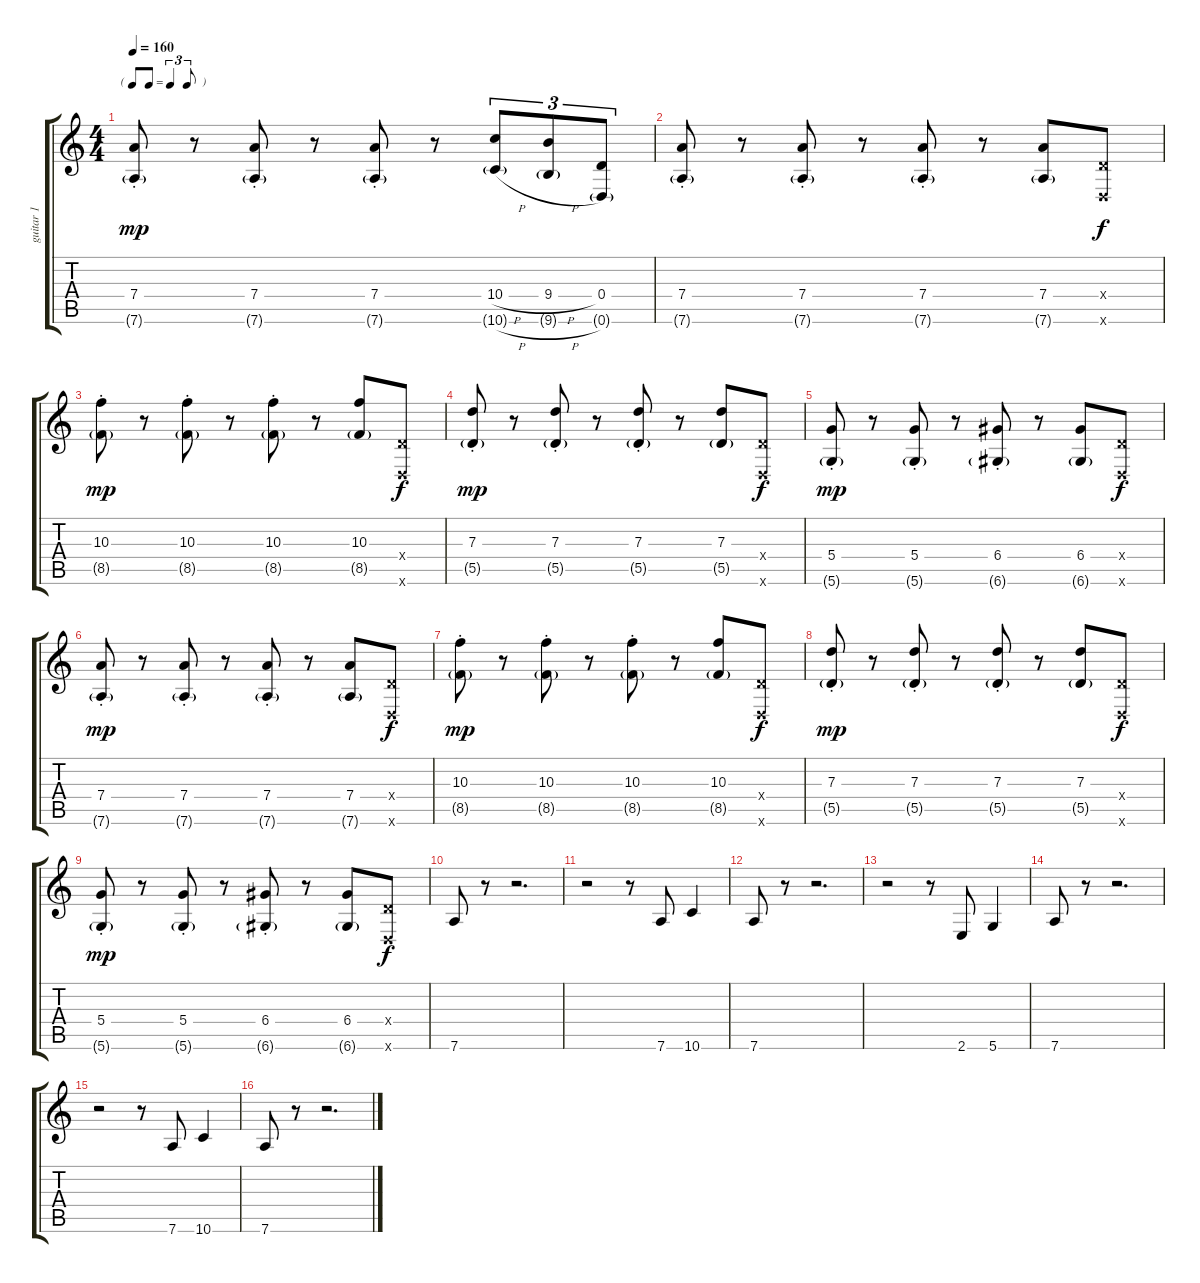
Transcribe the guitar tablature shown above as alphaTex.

\track ("guitar 1" "guitar 1") {instrument overdrivenguitar}
\staff {score tabs}
\tuning (E4 B3 G3 D3 A2 D2) {hide}
\ts (4 4)
\tf triplet8th
\tempo 160
\clef g2
\ks c
(7.4{st} 7.6{g st}).8{dy mp} r.8 (7.4{st} 7.6{g st}).8 r.8 (7.4{st} 7.6{g}).8 r.8 (10.4{h} 10.6{h g}).8{tu (3 2)} (9.4{h} 9.6{h g}).8{tu (3 2)} (0.4 0.6{g}).8{tu (3 2)} |
(7.4{st} 7.6{g st}).8 r.8 (7.4{st} 7.6{g st}).8 r.8 (7.4{st} 7.6{g}).8 r.8 (7.4 7.6{g}).8 (0.4{x} 0.6{x}).8{dy f} |
(10.3{st} 8.5{g st}).8{dy mp} r.8 (10.3{st} 8.5{g st}).8 r.8 (10.3{st} 8.5{g st}).8 r.8 (10.3 8.5{g}).8 (0.4{x} 0.6{x}).8{dy f} |
(7.3{st} 5.5{g st}).8{dy mp} r.8 (7.3{st} 5.5{g st}).8 r.8 (7.3{st} 5.5{g st}).8 r.8 (7.3 5.5{g}).8 (0.4{x} 0.6{x}).8{dy f} |
(5.4{st} 5.6{g st}).8{dy mp} r.8 (5.4{st} 5.6{g st}).8 r.8 (6.4{st} 6.6{g}).8 r.8 (6.4 6.6{g}).8 (0.4{x} 0.6{x}).8{dy f} |
(7.4{st} 7.6{g st}).8{dy mp} r.8 (7.4{st} 7.6{g st}).8 r.8 (7.4{st} 7.6{g}).8 r.8 (7.4 7.6{g}).8 (0.4{x} 0.6{x}).8{dy f} |
(10.3{st} 8.5{g st}).8{dy mp} r.8 (10.3{st} 8.5{g st}).8 r.8 (10.3{st} 8.5{g st}).8 r.8 (10.3 8.5{g}).8 (0.4{x} 0.6{x}).8{dy f} |
(7.3{st} 5.5{g st}).8{dy mp} r.8 (7.3{st} 5.5{g st}).8 r.8 (7.3{st} 5.5{g st}).8 r.8 (7.3 5.5{g}).8 (0.4{x} 0.6{x}).8{dy f} |
(5.4{st} 5.6{g st}).8{dy mp} r.8 (5.4{st} 5.6{g st}).8 r.8 (6.4{st} 6.6{g}).8 r.8 (6.4 6.6{g}).8 (0.4{x} 0.6{x}).8{dy f} |
7.6.8 r.8 r.2{d} |
r.2 r.8 7.6.8 10.6.4 |
7.6.8 r.8 r.2{d} |
r.2 r.8 2.6.8 5.6.4 |
7.6.8 r.8 r.2{d} |
r.2 r.8 7.6.8 10.6.4 |
7.6.8 r.8 r.2{d}
